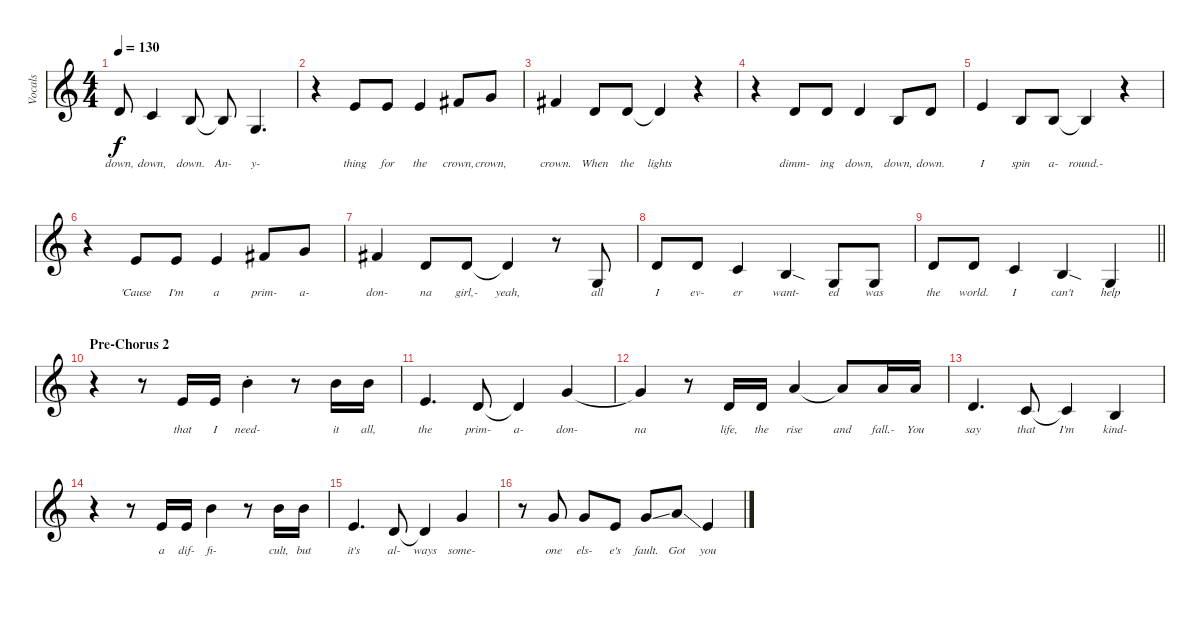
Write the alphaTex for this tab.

\track ("Vocals" "Vocals") {instrument lead1square}
\staff {score}
\tuning (E4 B3 G3 D3 A2 E2) {hide}
\ts (4 4)
\tempo 130
\clef g2
\ks aminor
3.2.8{lyrics (0 "down,") lyrics (1 "") lyrics (2 "") lyrics (3 "") lyrics (4 "") dy f} 1.2.4{lyrics (0 "down,") lyrics (1 "") lyrics (2 "") lyrics (3 "") lyrics (4 "")} 4.3.8{lyrics (0 "down.") lyrics (1 "") lyrics (2 "") lyrics (3 "") lyrics (4 "")} 4.3{t}.8{lyrics (0 "An-") lyrics (1 "") lyrics (2 "") lyrics (3 "") lyrics (4 "")} 0.3.4{d lyrics (0 "y-") lyrics (1 "") lyrics (2 "") lyrics (3 "") lyrics (4 "")} |
r.4 5.2.8{lyrics (0 "thing") lyrics (1 "") lyrics (2 "") lyrics (3 "") lyrics (4 "")} 5.2.8{lyrics (0 "for") lyrics (1 "") lyrics (2 "") lyrics (3 "") lyrics (4 "")} 5.2.4{lyrics (0 "the") lyrics (1 "") lyrics (2 "") lyrics (3 "") lyrics (4 "")} 7.2.8{lyrics (0 "crown,") lyrics (1 "") lyrics (2 "") lyrics (3 "") lyrics (4 "")} 8.2.8{lyrics (0 "crown,") lyrics (1 "") lyrics (2 "") lyrics (3 "") lyrics (4 "")} |
7.2.4{lyrics (0 "crown.") lyrics (1 "") lyrics (2 "") lyrics (3 "") lyrics (4 "")} 3.2.8{lyrics (0 "When") lyrics (1 "") lyrics (2 "") lyrics (3 "") lyrics (4 "")} 3.2.8{lyrics (0 "the") lyrics (1 "") lyrics (2 "") lyrics (3 "") lyrics (4 "")} 3.2{t}.4{lyrics (0 "lights") lyrics (1 "") lyrics (2 "") lyrics (3 "") lyrics (4 "")} r.4 |
r.4 3.2.8{lyrics (0 "dimm-") lyrics (1 "") lyrics (2 "") lyrics (3 "") lyrics (4 "")} 3.2.8{lyrics (0 "ing") lyrics (1 "") lyrics (2 "") lyrics (3 "") lyrics (4 "")} 3.2.4{lyrics (0 "down,") lyrics (1 "") lyrics (2 "") lyrics (3 "") lyrics (4 "")} 0.2.8{lyrics (0 "down,") lyrics (1 "") lyrics (2 "") lyrics (3 "") lyrics (4 "")} 3.2.8{lyrics (0 "down.") lyrics (1 "") lyrics (2 "") lyrics (3 "") lyrics (4 "")} |
5.2.4{lyrics (0 "I") lyrics (1 "") lyrics (2 "") lyrics (3 "") lyrics (4 "")} 0.2.8{lyrics (0 "spin") lyrics (1 "") lyrics (2 "") lyrics (3 "") lyrics (4 "")} 0.2.8{lyrics (0 "a-") lyrics (1 "") lyrics (2 "") lyrics (3 "") lyrics (4 "")} 0.2{t}.4{lyrics (0 "round.-") lyrics (1 "") lyrics (2 "") lyrics (3 "") lyrics (4 "")} r.4 |
r.4 5.2.8{lyrics (0 "'Cause") lyrics (1 "") lyrics (2 "") lyrics (3 "") lyrics (4 "")} 5.2.8{lyrics (0 "I'm") lyrics (1 "") lyrics (2 "") lyrics (3 "") lyrics (4 "")} 5.2.4{lyrics (0 "a") lyrics (1 "") lyrics (2 "") lyrics (3 "") lyrics (4 "")} 7.2.8{lyrics (0 "prim-") lyrics (1 "") lyrics (2 "") lyrics (3 "") lyrics (4 "")} 8.2.8{lyrics (0 "a-") lyrics (1 "") lyrics (2 "") lyrics (3 "") lyrics (4 "")} |
7.2.4{lyrics (0 "don-") lyrics (1 "") lyrics (2 "") lyrics (3 "") lyrics (4 "")} 3.2.8{lyrics (0 "na") lyrics (1 "") lyrics (2 "") lyrics (3 "") lyrics (4 "")} 3.2.8{lyrics (0 "girl,-") lyrics (1 "") lyrics (2 "") lyrics (3 "") lyrics (4 "")} 3.2{t}.4{lyrics (0 "yeah,") lyrics (1 "") lyrics (2 "") lyrics (3 "") lyrics (4 "")} r.8 0.3.8{lyrics (0 "all") lyrics (1 "") lyrics (2 "") lyrics (3 "") lyrics (4 "")} |
3.2.8{lyrics (0 "I") lyrics (1 "") lyrics (2 "") lyrics (3 "") lyrics (4 "")} 3.2.8{lyrics (0 "ev-") lyrics (1 "") lyrics (2 "") lyrics (3 "") lyrics (4 "")} 1.2.4{lyrics (0 "er") lyrics (1 "") lyrics (2 "") lyrics (3 "") lyrics (4 "")} 4.3{sod}.4{lyrics (0 "want-") lyrics (1 "") lyrics (2 "") lyrics (3 "") lyrics (4 "")} 0.3.8{lyrics (0 "ed") lyrics (1 "") lyrics (2 "") lyrics (3 "") lyrics (4 "")} 0.3.8{lyrics (0 "was") lyrics (1 "") lyrics (2 "") lyrics (3 "") lyrics (4 "")} |
\barLineRight lightlight
3.2.8{lyrics (0 "the") lyrics (1 "") lyrics (2 "") lyrics (3 "") lyrics (4 "")} 3.2.8{lyrics (0 "world.") lyrics (1 "") lyrics (2 "") lyrics (3 "") lyrics (4 "")} 1.2.4{lyrics (0 "I") lyrics (1 "") lyrics (2 "") lyrics (3 "") lyrics (4 "")} 4.3{sod}.4{lyrics (0 "can't") lyrics (1 "") lyrics (2 "") lyrics (3 "") lyrics (4 "")} 0.3.4{lyrics (0 "help") lyrics (1 "") lyrics (2 "") lyrics (3 "") lyrics (4 "")} |
\section ("" "Pre-Chorus 2")
r.4 r.8 5.2.16{lyrics (0 "that") lyrics (1 "") lyrics (2 "") lyrics (3 "") lyrics (4 "")} 5.2.16{lyrics (0 "I") lyrics (1 "") lyrics (2 "") lyrics (3 "") lyrics (4 "")} 7.1{st}.4{lyrics (0 "need-") lyrics (1 "") lyrics (2 "") lyrics (3 "") lyrics (4 "")} r.8 7.1.16{lyrics (0 "it") lyrics (1 "") lyrics (2 "") lyrics (3 "") lyrics (4 "")} 7.1.16{lyrics (0 "all,") lyrics (1 "") lyrics (2 "") lyrics (3 "") lyrics (4 "")} |
5.2.4{d lyrics (0 "the") lyrics (1 "") lyrics (2 "") lyrics (3 "") lyrics (4 "")} 3.2.8{lyrics (0 "prim-") lyrics (1 "") lyrics (2 "") lyrics (3 "") lyrics (4 "")} 3.2{t}.4{lyrics (0 "a-") lyrics (1 "") lyrics (2 "") lyrics (3 "") lyrics (4 "")} 3.1.4{lyrics (0 "don-") lyrics (1 "") lyrics (2 "") lyrics (3 "") lyrics (4 "")} |
3.1{t}.4{lyrics (0 "na") lyrics (1 "") lyrics (2 "") lyrics (3 "") lyrics (4 "")} r.8 3.2.16{lyrics (0 "life,") lyrics (1 "") lyrics (2 "") lyrics (3 "") lyrics (4 "")} 3.2.16{lyrics (0 "the") lyrics (1 "") lyrics (2 "") lyrics (3 "") lyrics (4 "")} 5.1.4{lyrics (0 "rise") lyrics (1 "") lyrics (2 "") lyrics (3 "") lyrics (4 "")} 5.1{t}.8{lyrics (0 "and") lyrics (1 "") lyrics (2 "") lyrics (3 "") lyrics (4 "")} 5.1.16{lyrics (0 "fall.-") lyrics (1 "") lyrics (2 "") lyrics (3 "") lyrics (4 "")} 5.1.16{lyrics (0 "You") lyrics (1 "") lyrics (2 "") lyrics (3 "") lyrics (4 "")} |
3.2.4{d lyrics (0 "say") lyrics (1 "") lyrics (2 "") lyrics (3 "") lyrics (4 "")} 1.2.8{lyrics (0 "that") lyrics (1 "") lyrics (2 "") lyrics (3 "") lyrics (4 "")} 1.2{t}.4{lyrics (0 "I'm") lyrics (1 "") lyrics (2 "") lyrics (3 "") lyrics (4 "")} 0.2.4{lyrics (0 "kind-") lyrics (1 "") lyrics (2 "") lyrics (3 "") lyrics (4 "")} |
r.4 r.8 5.2.16{lyrics (0 "a") lyrics (1 "") lyrics (2 "") lyrics (3 "") lyrics (4 "")} 5.2.16{lyrics (0 "dif-") lyrics (1 "") lyrics (2 "") lyrics (3 "") lyrics (4 "")} 7.1.4{lyrics (0 "fi-") lyrics (1 "") lyrics (2 "") lyrics (3 "") lyrics (4 "")} r.8 7.1.16{lyrics (0 "cult,") lyrics (1 "") lyrics (2 "") lyrics (3 "") lyrics (4 "")} 7.1.16{lyrics (0 "but") lyrics (1 "") lyrics (2 "") lyrics (3 "") lyrics (4 "")} |
5.2.4{d lyrics (0 "it's") lyrics (1 "") lyrics (2 "") lyrics (3 "") lyrics (4 "")} 3.2.8{lyrics (0 "al-") lyrics (1 "") lyrics (2 "") lyrics (3 "") lyrics (4 "")} 3.2{t}.4{lyrics (0 "ways") lyrics (1 "") lyrics (2 "") lyrics (3 "") lyrics (4 "")} 3.1.4{lyrics (0 "some-") lyrics (1 "") lyrics (2 "") lyrics (3 "") lyrics (4 "")} |
r.8 3.1.8{lyrics (0 "one") lyrics (1 "") lyrics (2 "") lyrics (3 "") lyrics (4 "")} 3.1.8{lyrics (0 "els-") lyrics (1 "") lyrics (2 "") lyrics (3 "") lyrics (4 "")} 0.1.8{lyrics (0 "e's") lyrics (1 "") lyrics (2 "") lyrics (3 "") lyrics (4 "")} 3.1{ss}.8{lyrics (0 "fault.") lyrics (1 "") lyrics (2 "") lyrics (3 "") lyrics (4 "")} 5.1{ss}.8{lyrics (0 "Got") lyrics (1 "") lyrics (2 "") lyrics (3 "") lyrics (4 "")} 0.1.4{lyrics (0 "you") lyrics (1 "") lyrics (2 "") lyrics (3 "") lyrics (4 "")}
